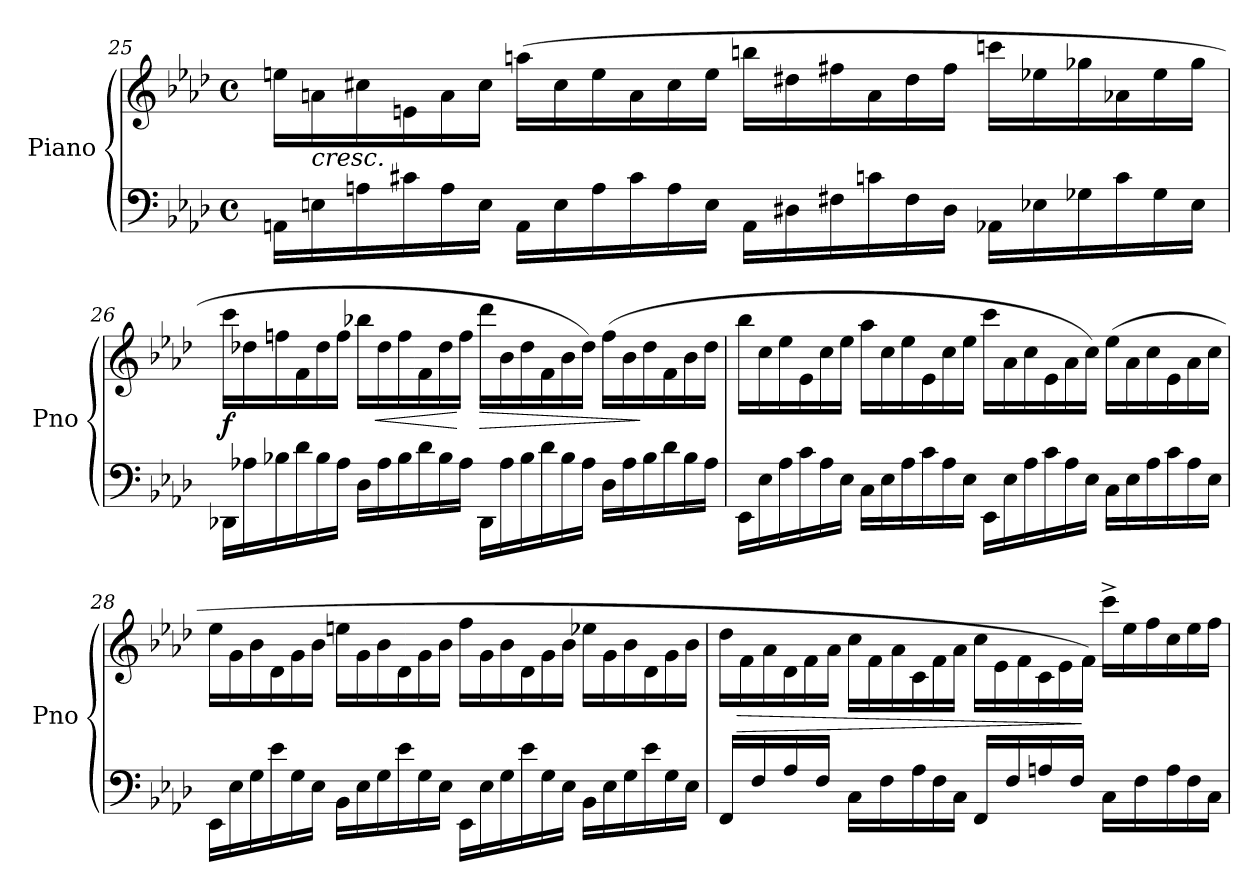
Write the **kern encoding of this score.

**kern	**kern	**dynam
*part1	*part1	*part1
*staff2	*staff1	*staff1/2
*I"Piano	*	*
*I'Pno	*	*
!!LO:LB:g=z
*clefF4	*clefG2	*
*k[b-e-a-d-]	*k[b-e-a-d-]	*
*M4/4	*M4/4	*
*met(c)	*met(c)	*
*Xtuplet	*Xtuplet	*
=25	=25	=25
24AAn\LL	24een\LL	.
!	!	!LO:HP:b
24En\	24an\	<
24An\	24cc#X\	.
24c#X\	24en\	.
24A\	24a\	.
24E\JJ	24cc#\JJ	.
24AA\LL	(24aan\LL	.
24E\	24cc#\	.
24A\	24ee\	.
24c#\	24a\	.
24A\	24cc#\	.
24E\JJ	24ee\JJ	.
24AA\LL	24bbn\LL	.
24D#X\	24dd#X\	.
24F#X\	24ff#X\	.
!	!	!LO:DY:b
24cn\	24a\	other-dynamics
24F#\	24dd#\	.
24D#\JJ	24ff#\JJ	.
24AA-X\LL	24cccn\LL	.
24E-X\	24ee-X\	.
24G-X\	24gg-X\	.
24c\	24a-X\	.
24G-\	24ee-\	.
24E-\JJ	24gg-\JJ	[
=26	=26	=26
!	!	!LO:DY:b
24DD-X/LL	24ccc\LL	f
24A-X\	24dd-X\	.
24B-X\	24ffn\	.
24d-\	24f\	.
24B-\	24dd-\	.
24A-\JJ	24ff\JJ	.
24D-\LL	24bb-X\LL	.
!	!	!LO:HP:b
24A-\	24dd-\	<
24B-\	24ff\	.
24d-\	24f\	.
24B-\	24dd-\	.
24A-\JJ	24ff\JJ	[
!	!	!LO:HP:b
24DD-/LL	24ddd-\LL	>
24A-\	24b-\	.
24B-\	24dd-\	.
24d-\	24f\	.
24B-\	24b-\	.
24A-\JJ	24dd-\JJ)	.
24D-\LL	(24ff\LL	.
24A-\	24b-\	.
24B-\	24dd-\	]
24d-\	24f\	.
24B-\	24b-\	.
24A-\JJ	24dd-\JJ	.
!!LO:LB:g=z
=27	=27	=27
24EE-\LL	24bb-\LL	.
24E-\	24cc\	.
24A-\	24ee-\	.
24c\	24e-\	.
24A-\	24cc\	.
24E-\JJ	24ee-\JJ	.
24C\LL	24aa-\LL	.
24E-\	24cc\	.
24A-\	24ee-\	.
24c\	24e-\	.
24A-\	24cc\	.
24E-\JJ	24ee-\JJ	.
24EE-\LL	24ccc\LL	.
24E-\	24a-\	.
24A-\	24cc\	.
24c\	24e-\	.
24A-\	24a-\	.
24E-\JJ	24cc\JJ)	.
24C\LL	(24ee-\LL	.
24E-\	24a-\	.
24A-\	24cc\	.
24c\	24e-\	.
24A-\	24a-\	.
24E-\JJ	24cc\JJ	.
=28	=28	=28
24EE-\LL	24ee-\LL	.
24E-\	24g\	.
24G\	24b-\	.
24e-\	24d-\	.
24G\	24g\	.
24E-\JJ	24b-\JJ	.
24BB-\LL	24een\LL	.
24E-\	24g\	.
24G\	24b-\	.
24e-\	24d-\	.
24G\	24g\	.
24E-\JJ	24b-\JJ	.
24EE-\LL	24ff\LL	.
24E-\	24g\	.
24G\	24b-\	.
24e-\	24d-\	.
24G\	24g\	.
24E-\JJ	24b-\JJ	.
24BB-\LL	24ee-X\LL	.
24E-\	24g\	.
24G\	24b-\	.
24e-\	24d-\	.
24G\	24g\	.
24E-\JJ	24b-\JJ	.
!!LO:LB:g=z
=29	=29	=29
16FF/LL	24dd-\LL	.
!	!	!LO:HP:b
.	24f\	>
16F/	.	.
.	24a-\	.
16A-/	24d-\	.
.	24f\	.
16F/JJ	.	.
.	24a-\JJ	.
16C\LL	24cc\LL	.
.	24f\	.
16F\	.	.
.	24a-\	.
24A-\	24c\	.
24F\	24f\	.
24C\JJ	24a-\JJ	.
16FF/LL	24cc\LL	.
.	24e-\	.
16F/	.	.
.	24f\	.
16An/	24c\	.
.	24e-\	.
16F/JJ	.	.
.	24f\JJ)	]
16C\LL	24ccc^\LL	.
.	24ee-\	.
16F\	.	.
.	24ff\	.
24A\	24cc\	.
24F\	24ee-\	.
24C\JJ	24ff\JJ	.
=	=	=
*-	*-	*-
